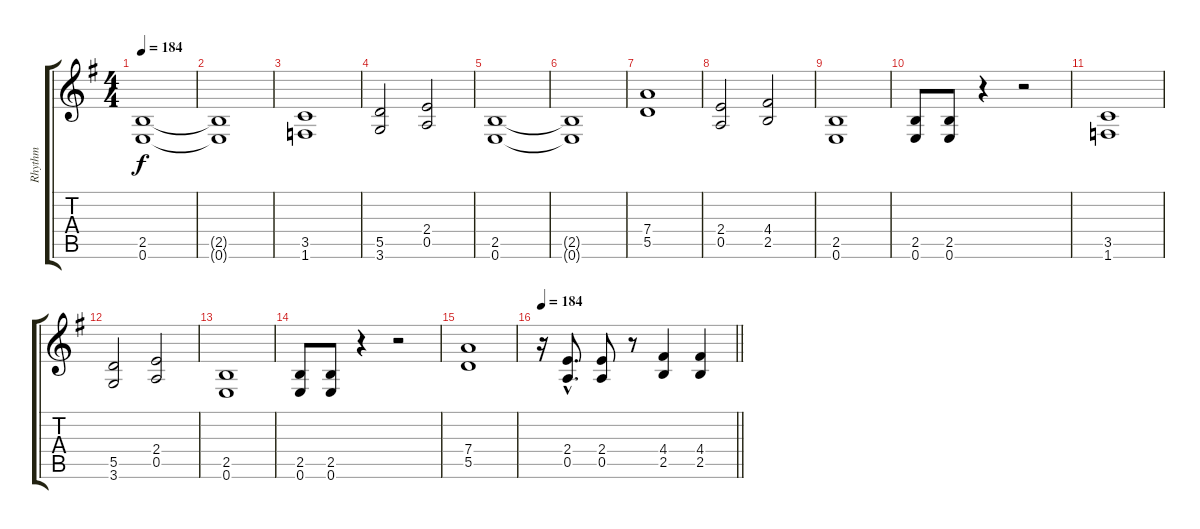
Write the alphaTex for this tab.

\track ("Rhythm" "Rhythm") {instrument distortionguitar}
\staff {score tabs}
\tuning (E4 B3 G3 D3 A2 E2) {hide}
\ts (4 4)
\tempo 184
\clef g2
\ks eminor
(2.5 0.6).1{dy f} |
(2.5{t} 0.6{t}).1 |
(3.5 1.6).1 |
(5.5 3.6).2 (2.4 0.5).2 |
(2.5 0.6).1 |
(2.5{t} 0.6{t}).1 |
(7.4 5.5).1 |
(2.4 0.5).2 (4.4 2.5).2 |
(2.5 0.6).1 |
(2.5 0.6).8 (2.5 0.6).8 r.4 r.2 |
(3.5 1.6).1 |
(5.5 3.6).2 (2.4 0.5).2 |
(2.5 0.6).1 |
(2.5 0.6).8 (2.5 0.6).8 r.4 r.2 |
(7.4 5.5).1 |
\tempo 184
\barLineRight lightlight
r.16 (2.4{hac} 0.5{hac}).8{d} (2.4 0.5).8 r.8 (4.4 2.5).4 (4.4 2.5).4
